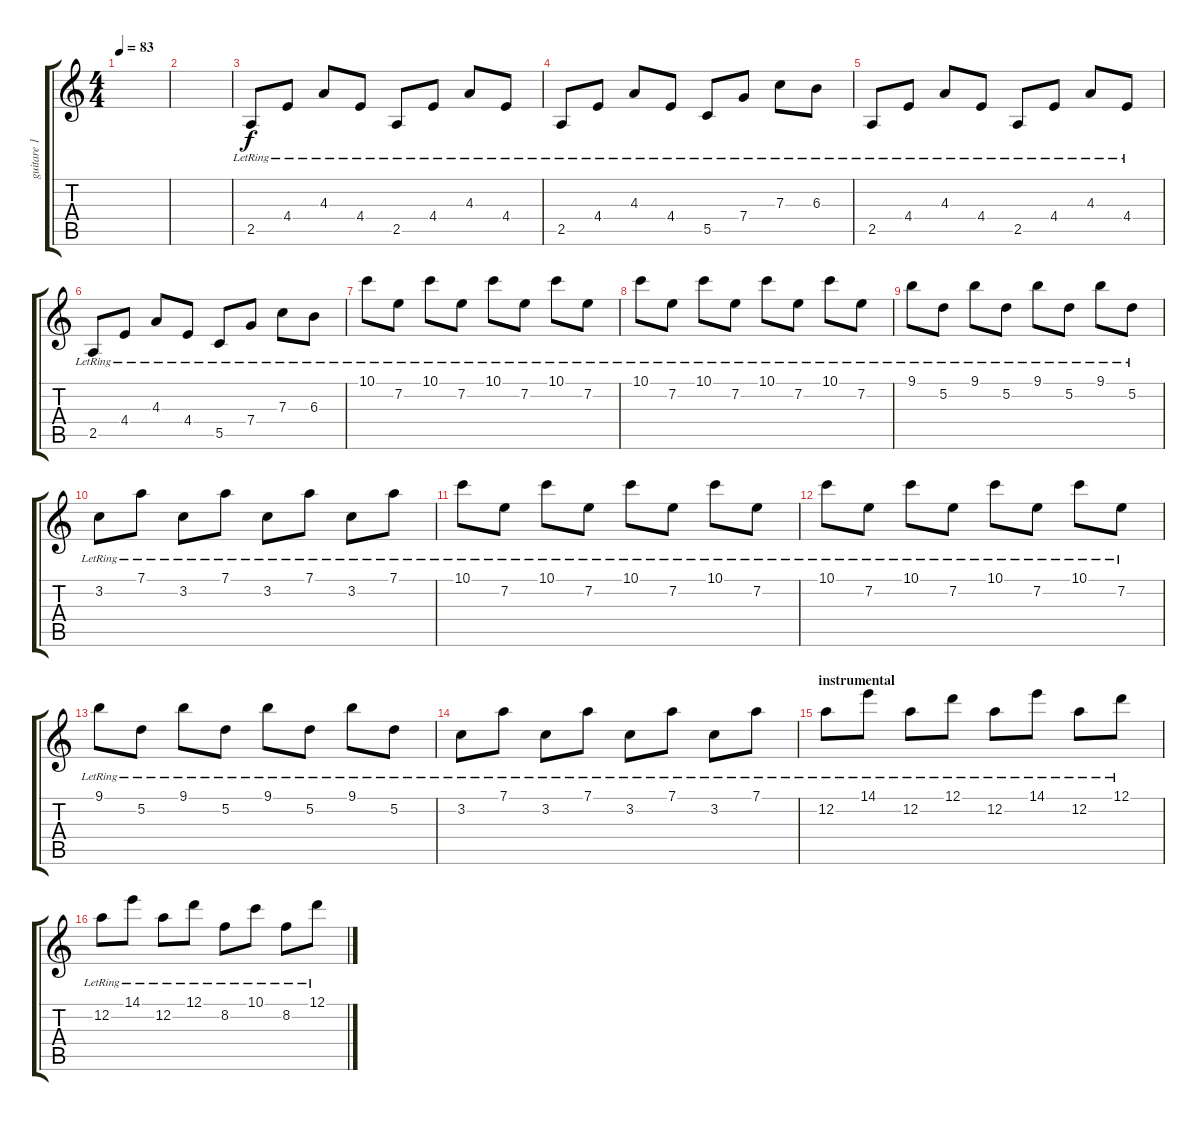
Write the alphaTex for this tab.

\track ("guitare 1" "guitare 1") {instrument acousticguitarsteel}
\staff {score tabs}
\tuning (D4 A3 F3 C3 G2 D2) {hide}
\ts (4 4)
\tempo 83
\clef g2
\ks c
|
|
2.5{lr}.8{volume 7 instrument acousticguitarsteel} 4.4{lr}.8 4.3{lr}.8 4.4{lr}.8 2.5{lr}.8 4.4{lr}.8 4.3{lr}.8 4.4{lr}.8 |
2.5{lr}.8 4.4{lr}.8 4.3{lr}.8 4.4{lr}.8 5.5{lr}.8 7.4{lr}.8 7.3{lr}.8 6.3{lr}.8 |
2.5{lr}.8 4.4{lr}.8 4.3{lr}.8 4.4{lr}.8 2.5{lr}.8 4.4{lr}.8 4.3{lr}.8 4.4{lr}.8 |
2.5{lr}.8 4.4{lr}.8 4.3{lr}.8 4.4{lr}.8 5.5{lr}.8 7.4{lr}.8 7.3{lr}.8 6.3{lr}.8 |
10.1{lr}.8{volume 6} 7.2{lr}.8 10.1{lr}.8 7.2{lr}.8 10.1{lr}.8 7.2{lr}.8 10.1{lr}.8 7.2{lr}.8 |
10.1{lr}.8 7.2{lr}.8 10.1{lr}.8 7.2{lr}.8 10.1{lr}.8 7.2{lr}.8 10.1{lr}.8 7.2{lr}.8 |
9.1{lr}.8 5.2{lr}.8 9.1{lr}.8 5.2{lr}.8 9.1{lr}.8 5.2{lr}.8 9.1{lr}.8 5.2{lr}.8 |
3.2{lr}.8 7.1{lr}.8 3.2{lr}.8 7.1{lr}.8 3.2{lr}.8 7.1{lr}.8 3.2{lr}.8 7.1{lr}.8 |
10.1{lr}.8{volume 6} 7.2{lr}.8 10.1{lr}.8 7.2{lr}.8 10.1{lr}.8 7.2{lr}.8 10.1{lr}.8 7.2{lr}.8 |
10.1{lr}.8 7.2{lr}.8 10.1{lr}.8 7.2{lr}.8 10.1{lr}.8 7.2{lr}.8 10.1{lr}.8 7.2{lr}.8 |
9.1{lr}.8 5.2{lr}.8 9.1{lr}.8 5.2{lr}.8 9.1{lr}.8 5.2{lr}.8 9.1{lr}.8 5.2{lr}.8 |
3.2{lr}.8 7.1{lr}.8 3.2{lr}.8 7.1{lr}.8 3.2{lr}.8 7.1{lr}.8 3.2{lr}.8 7.1{lr}.8 |
\section ("" "instrumental")
12.2{lr}.8 14.1{lr}.8 12.2{lr}.8 12.1{lr}.8 12.2{lr}.8 14.1{lr}.8 12.2{lr}.8 12.1{lr}.8 |
12.2{lr}.8 14.1{lr}.8 12.2{lr}.8 12.1{lr}.8 8.2{lr}.8 10.1{lr}.8 8.2{lr}.8 12.1{lr}.8
